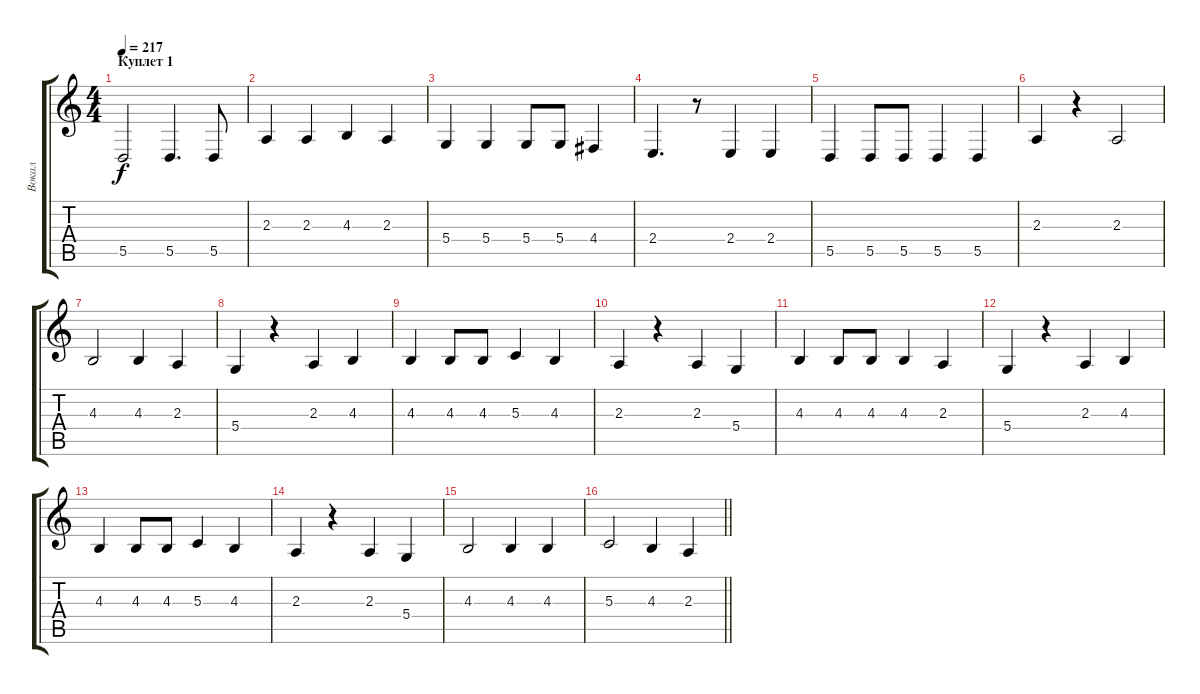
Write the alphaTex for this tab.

\track ("Вокал" "Вокал") {instrument tenorsax}
\staff {score tabs}
\tuning (E4 B3 G3 D3 A2 E2) {hide}
\ts (4 4)
\section ("" "Куплет 1")
\tempo 217
\clef g2
\ks c
5.5.2{dy f} 5.5.4{d} 5.5.8 |
2.3.4 2.3.4 4.3.4 2.3.4 |
5.4.4 5.4.4 5.4.8 5.4.8 4.4.4 |
2.4.4{d} r.8 2.4.4 2.4.4 |
5.5.4 5.5.8 5.5.8 5.5.4 5.5.4 |
2.3.4 r.4 2.3.2 |
4.3.2 4.3.4 2.3.4 |
5.4.4 r.4 2.3.4 4.3.4 |
4.3.4 4.3.8 4.3.8 5.3.4 4.3.4 |
2.3.4 r.4 2.3.4 5.4.4 |
4.3.4 4.3.8 4.3.8 4.3.4 2.3.4 |
5.4.4 r.4 2.3.4 4.3.4 |
4.3.4 4.3.8 4.3.8 5.3.4 4.3.4 |
2.3.4 r.4 2.3.4 5.4.4 |
4.3.2 4.3.4 4.3.4 |
\barLineRight lightlight
5.3.2 4.3.4 2.3.4
